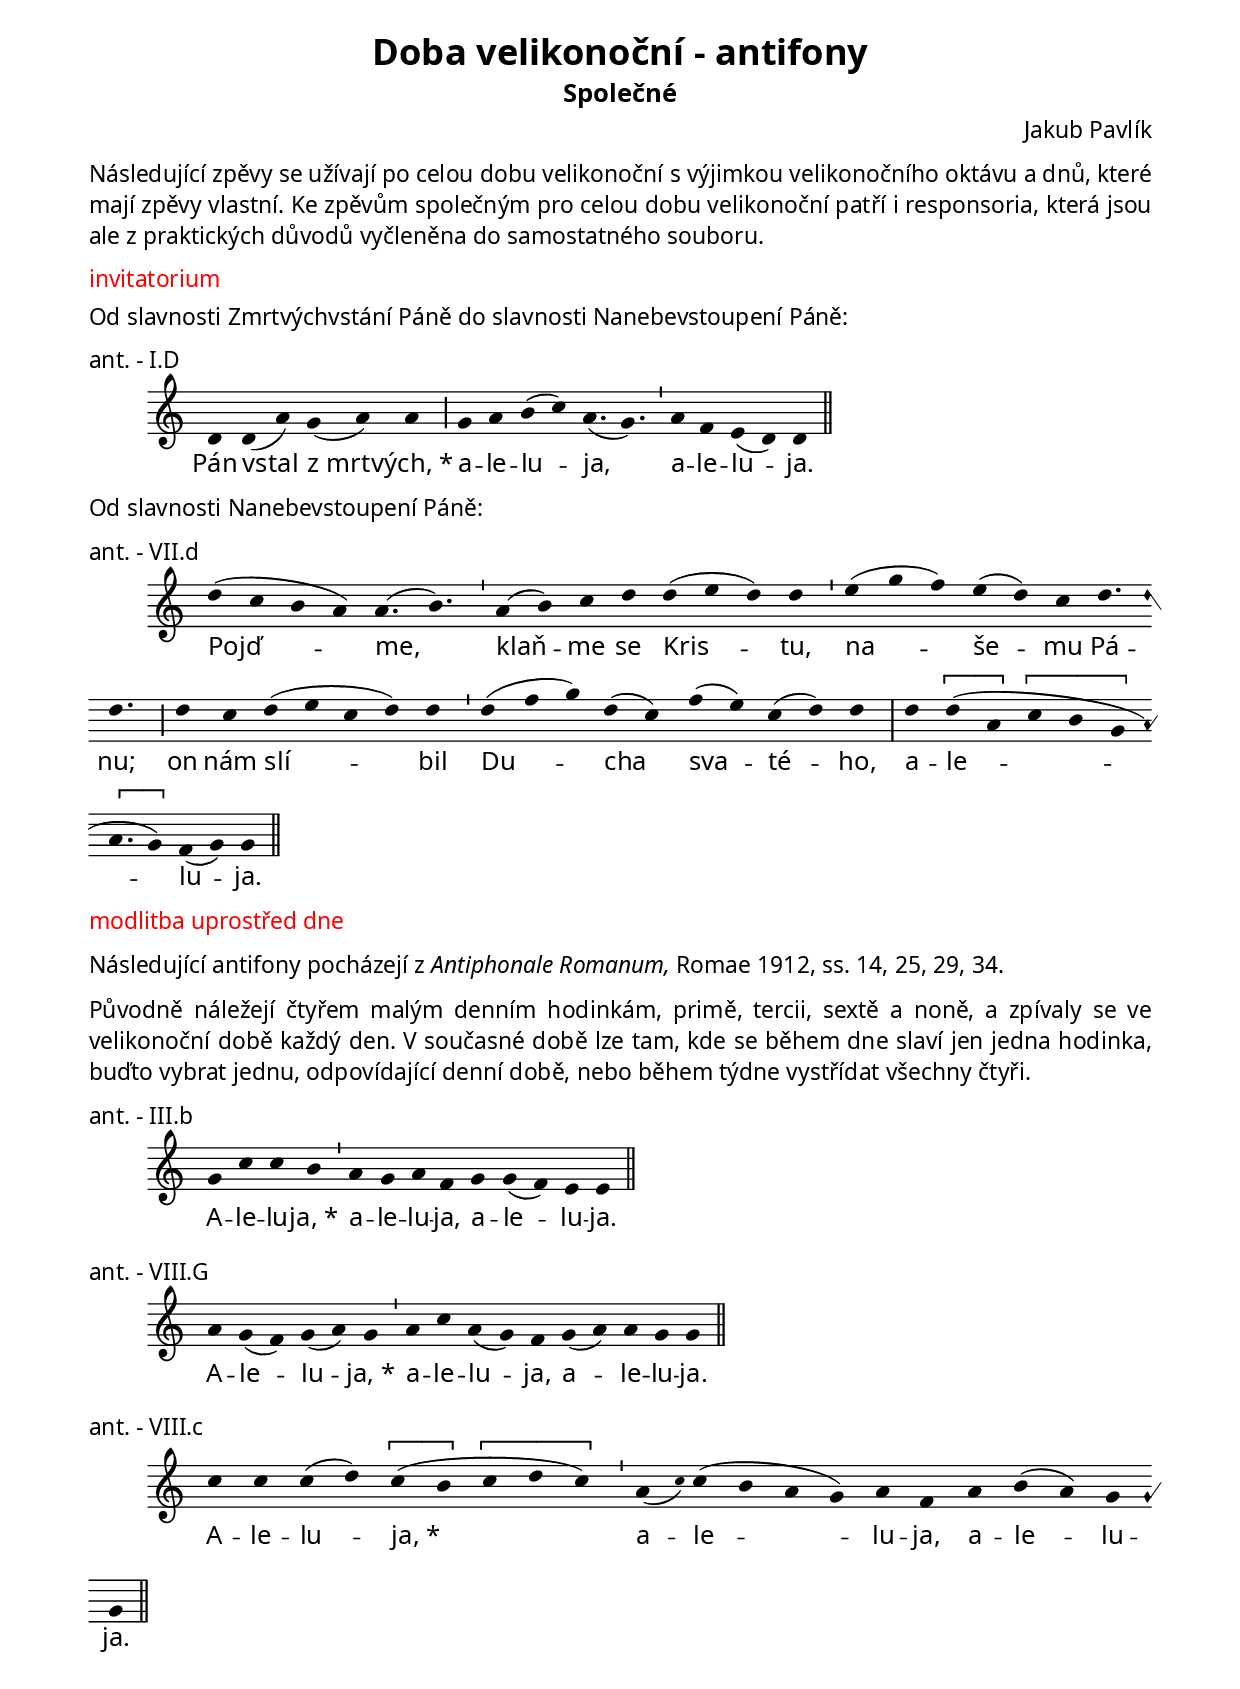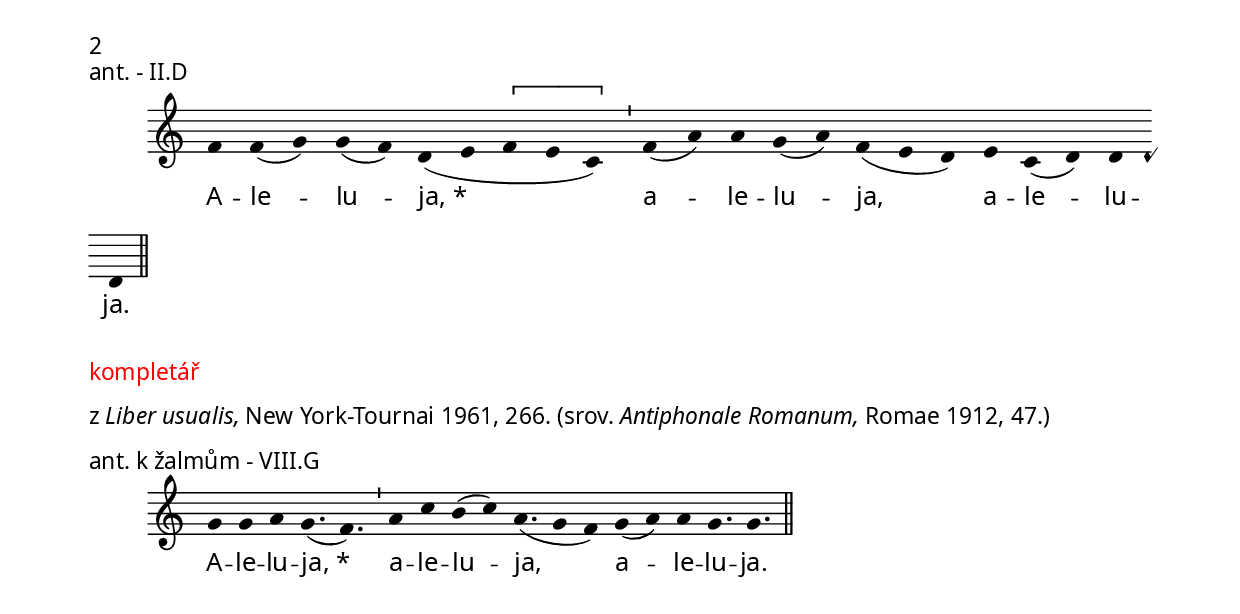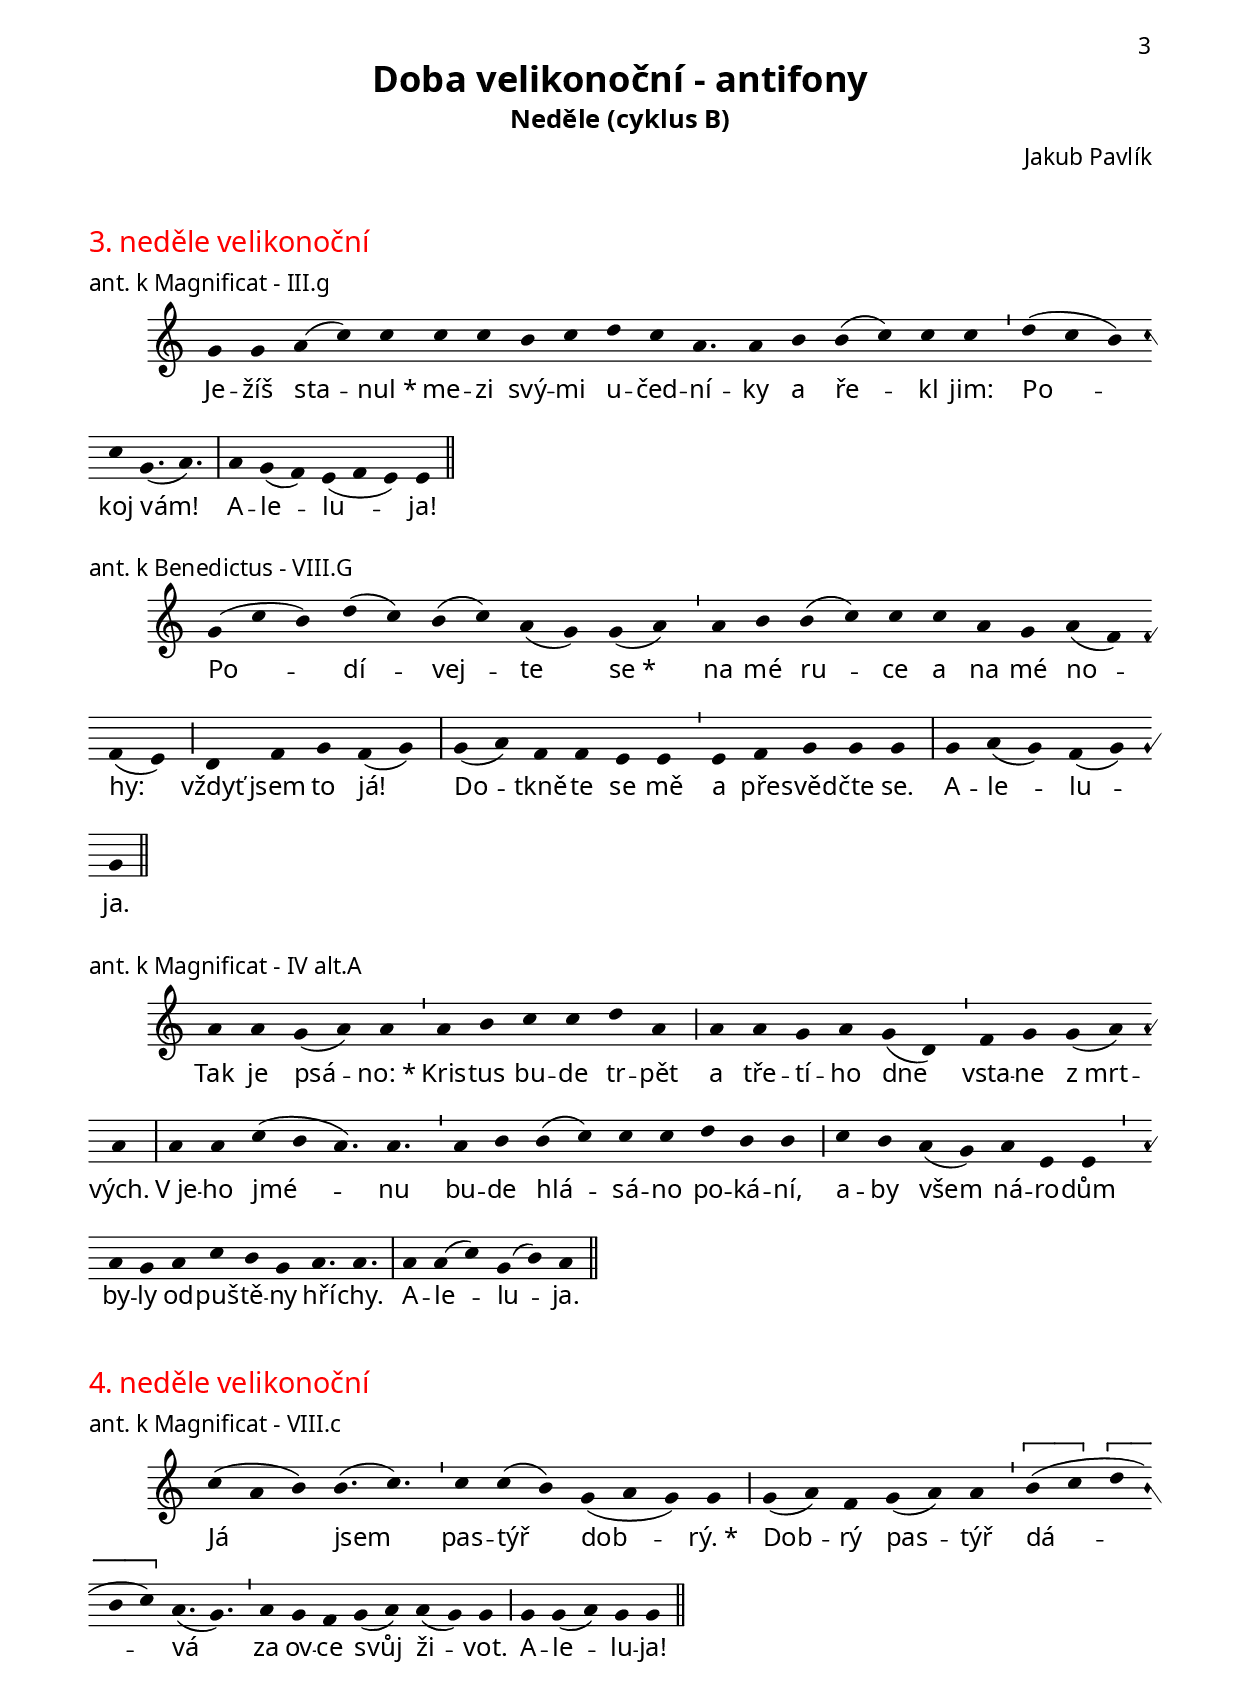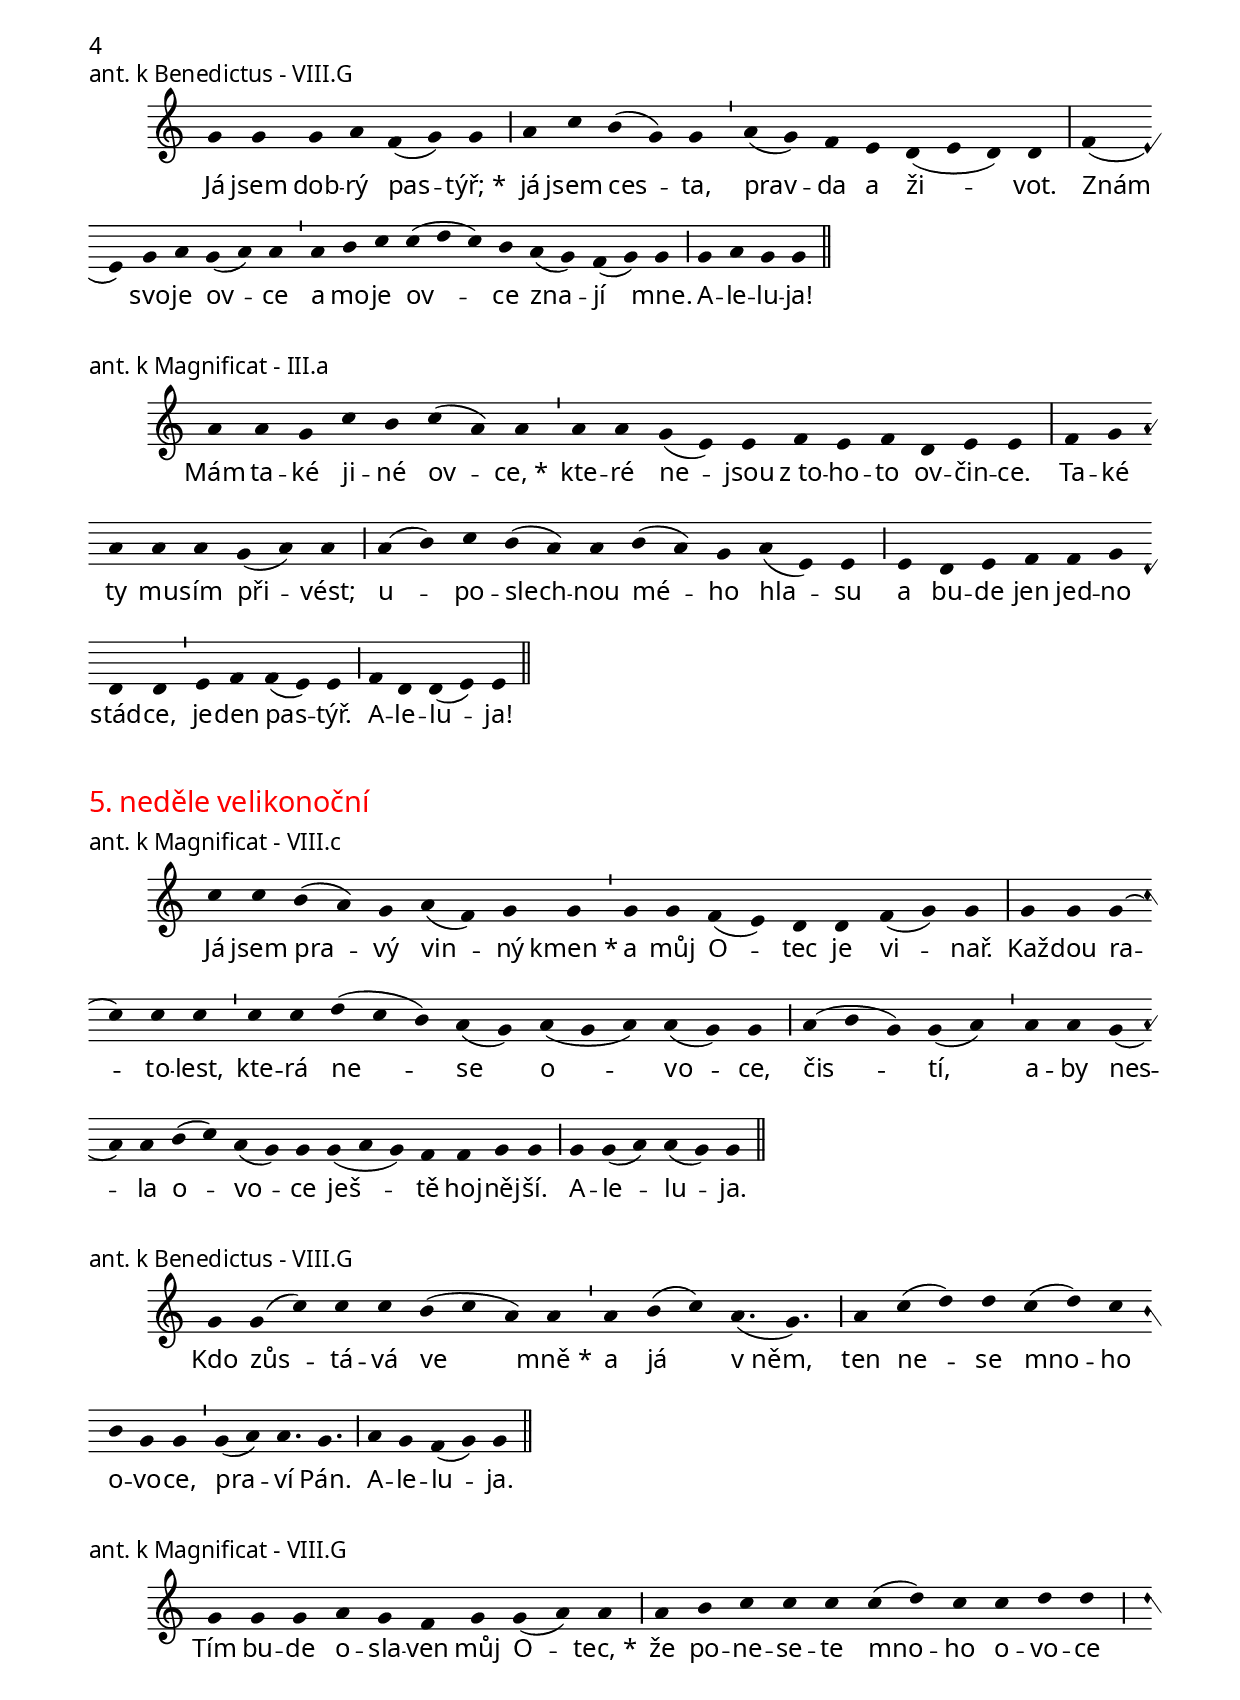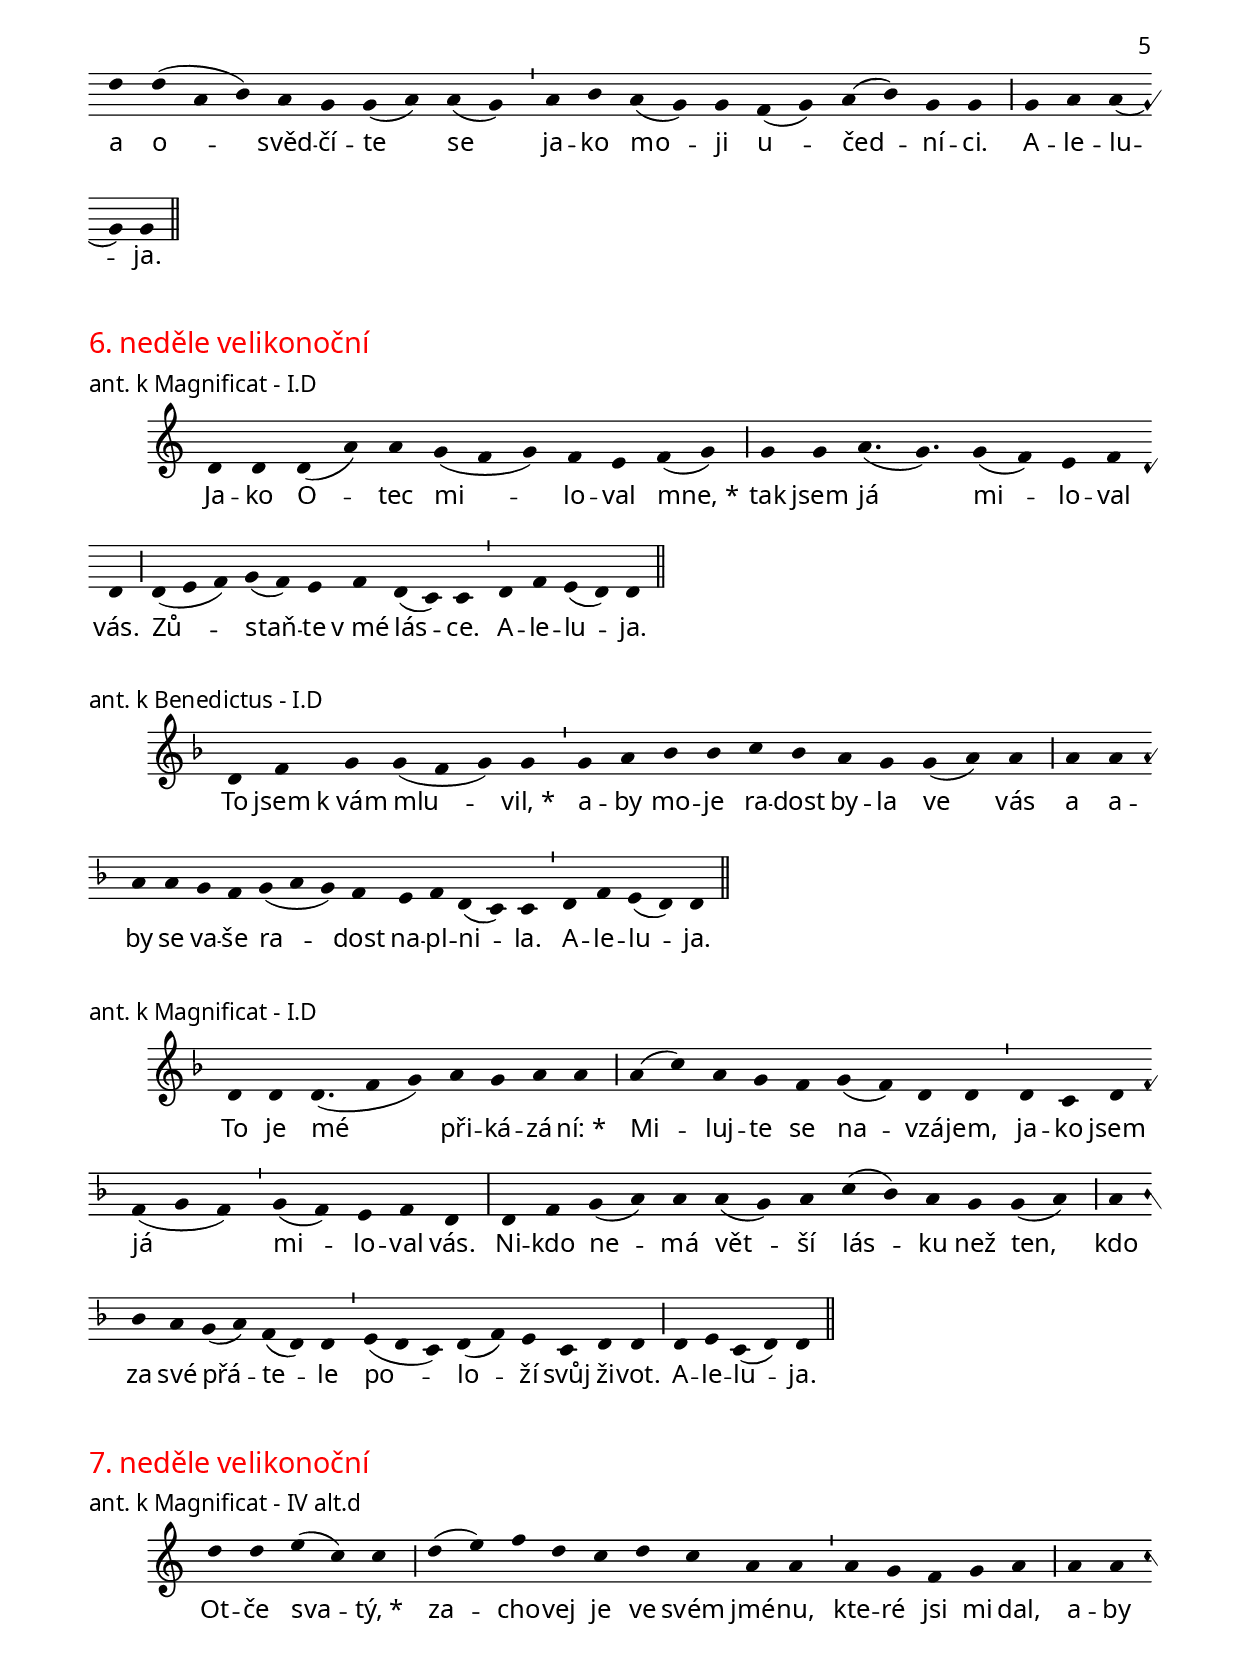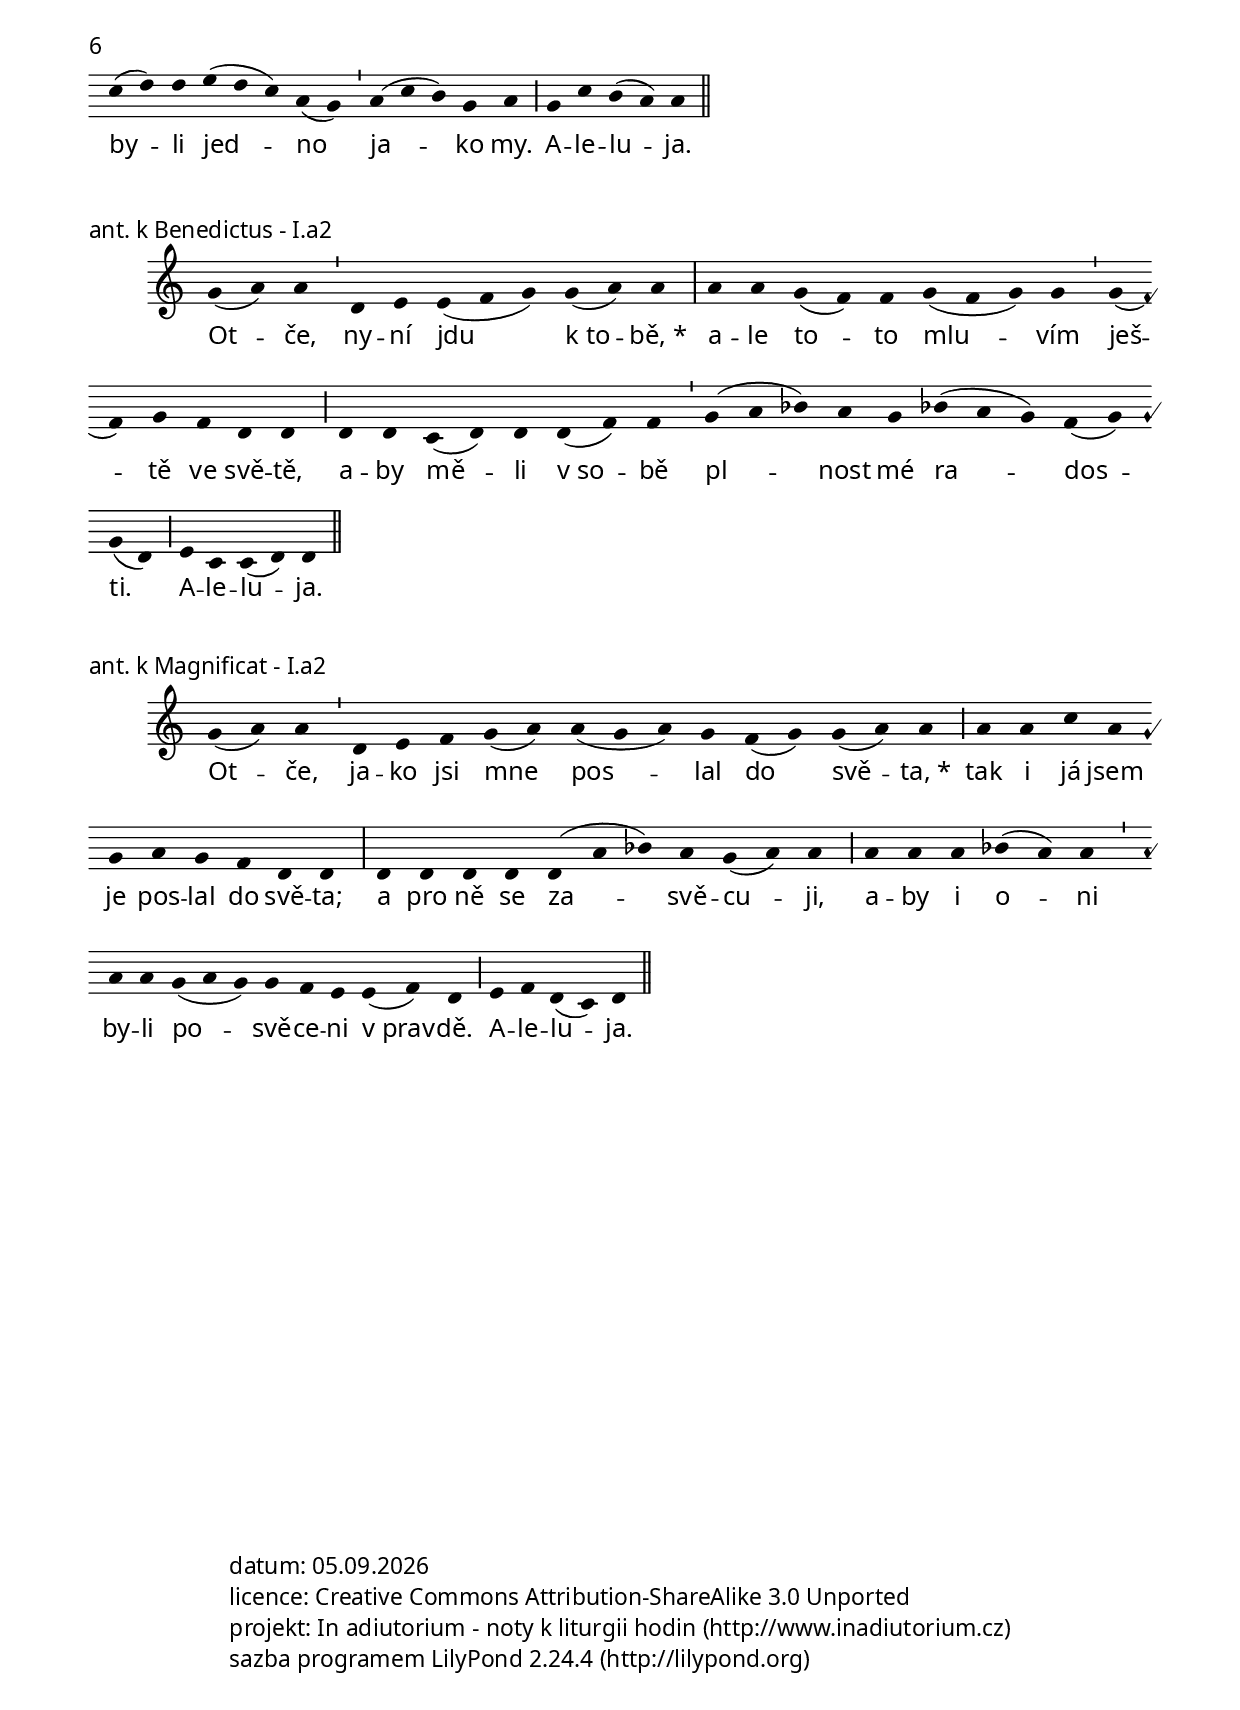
\version "2.14.2"

\header {
  title = "Doba velikonoční - antifony"
  composer = "Jakub Pavlík"
}

\include "spolecne.ly"

\bookpart {
  \header {
    subtitle = "Společné"
  }
  
  \markup\justify {Následující zpěvy se užívají
  po celou dobu velikonoční s výjimkou velikonočního
  oktávu a dnů, které mají zpěvy vlastní.
  Ke zpěvům společným pro celou dobu velikonoční
  patří i responsoria, která jsou ale
  z praktických důvodů vyčleněna do samostatného
  souboru.}
  
  \markup {\nadpisHodinka {"invitatorium"}}
  
  \markup{Od slavnosti Zmrtvýchvstání Páně do slavnosti Nanebevstoupení Páně:}
  
  \score {
    \relative c' {
      \choralniRezim
      d4 d( a') g( a) a \barMaior
      g a b( c) a4.( g) \barMin a4 f e( d) d \barFinalis
    }
    \addlyrics {
      Pán vstal z_mrt -- vých,_*
      a -- le -- lu -- ja, a -- le -- lu -- ja.
    }
    \header {
      quid = "ant."
      modus = "I"
      differentia = "D" 
      psalmus = ""
      id = ""
      piece = \markup {\sestavTitulekBezZalmu}
    }
  }
  
  \markup{Od slavnosti Nanebevstoupení Páně:}
  
  \score {
  \relative c'' {
    \choralniRezim
    d4( c b a) a4.( b) \barMin
    a4( b) c d d( e d) d \barMin e( g f) e( d) c d4. d \barMaior
    d4 c d( e c d) d \barMin d( f g) d( c) f( e) c( d) d \barMax
    d \[ d( a \] \[ c b g \] \[ a4. g4) \] f( g) g \barFinalis 
  }
  \addlyrics {
    Pojď -- me, 
    klaň -- me se Kris -- tu, na -- še -- mu Pá -- nu;
    on nám slí -- bil Du -- cha sva -- té -- ho,
    a -- le -- lu -- ja.
  }
  \header {
    quid = "ant."
    modus = "VII"
    differentia = "d" 
    psalmus = ""
    piece = \markup {\sestavTitulekBezZalmu}
  }
}
  
  \markup\nadpisHodinka {"modlitba uprostřed dne"}
  
  \markup{Následující antifony pocházejí
  z \italic{Antiphonale Romanum,} Romae 1912, ss. 14, 25, 29, 34.}
  
  \markup\justify{Původně náležejí čtyřem malým denním hodinkám,
  primě, tercii, sextě a noně, a zpívaly se ve velikonoční době
  každý den. V současné době lze tam, kde se během dne slaví jen
  jedna hodinka, buďto vybrat jednu, odpovídající denní době,
  nebo během týdne vystřídat všechny čtyři.}
  
  %ar14
  
  \score {
    \relative c'' {
      \choralniRezim
      g4 c c b \barMin
      a g a f
      g g( f) e e \barFinalis
    }
    \addlyrics {
      A -- le -- lu -- ja,_*
      a -- le -- lu -- ja,
      a -- le -- lu -- ja.
    }
    \header {
      quid = "ant."
      modus = "III"
      differentia = "b" 
      psalmus = ""
      id = ""
      piece = \markup {\sestavTitulekBezZalmu}
    }
  }
  
  %ar 25
  \score {
    \relative c'' {
      \choralniRezim
      a4 g( f) g( a) g \barMin
      a c a( g) f 
      g( a) a g g \barFinalis
    }
    \addlyrics {
      A -- le -- lu -- ja,_*
      a -- le -- lu -- ja,
      a -- le -- lu -- ja.
    }
    \header {
      quid = "ant."
      modus = "VIII"
      differentia = "G" 
      psalmus = ""
      id = ""
      piece = \markup {\sestavTitulekBezZalmu}
    }
  }
  
  % ar29
  \score {
    \relative c'' {
      \choralniRezim
      c4 c c( d) \[ c( b \] \[ c d c) \] \barMin
      a( \grace c) c( b a g) a f
      a b( a) g g \barFinalis
    }
    \addlyrics {
      A -- le -- lu -- ja,_*
      a -- le -- lu -- ja,
      a -- le -- lu -- ja.
    }
    \header {
      quid = "ant."
      modus = "VIII"
      differentia = "c" 
      psalmus = ""
      id = ""
      piece = \markup {\sestavTitulekBezZalmu}
    }
  }
  
  % ar 34
  \score {
    \relative c' {
      \choralniRezim
      f4 f( g) g( f) d( e \[ f e c) \] \barMin
      f( a) a g( a) f( e d) e c( d) d d \barFinalis
    }
    \addlyrics {
      A -- le -- lu -- ja,_*
      a -- le -- lu -- ja,
      a -- le -- lu -- ja.
    }
    \header {
      quid = "ant."
      modus = "II"
      differentia = "D" 
      psalmus = ""
      id = ""
      piece = \markup {\sestavTitulekBezZalmu}
    }
  }
  
  \markup\nadpisHodinka {"kompletář"}
  
  \markup{z \italic{Liber usualis,} New York-Tournai 1961, 266. 
          (srov. \italic{Antiphonale Romanum,} Romae 1912, 47.)}
  
  \score {
    \relative c'' {
      \choralniRezim
      g4 g a g4.( f) \barMin
      a4 c b( c) a4.( g4 f)
      g( a) a g4. g \barFinalis
    }
    \addlyrics {
      A -- le -- lu -- ja,_*
      a -- le -- lu -- ja,
      a -- le -- lu -- ja.
    }
    \header {
      quid = "ant. k žalmům"
      modus = "VIII"
      differentia = "G" 
      psalmus = ""
      id = "pasch"
      piece = \markup {\sestavTitulekBezZalmu}
      fons = "Liber usualis, New York-Tournai, 1961, 266."
    }
  }
}

\bookpart {
  \header {
    subtitle = "Neděle (cyklus B)"
  }
  
  \markup {\nadpisDen {3. neděle velikonoční}}
  
  \score {
    \relative c'' {
      \choralniRezim
      g4 g a( c) c c c b c d c a4. a4
      b b( c) c c \barMin
      d( c b) c g4.( a) \barMax
      
      a4 g( f) e( f e) e \barFinalis
    }
    \addlyrics {
      Je -- žíš sta -- nul_* me -- zi svý -- mi u -- čed -- ní -- ky
      a ře -- kl jim:
      Po -- koj vám!
      A -- le -- lu -- ja!
    }
    \header {
      quid = "ant. k Magnificat"
      modus = "III"
      differentia = "g" 
      psalmus = ""
      id = ""
      fons = "zkopírována ze čtvrtka ve vel. oktávu - tam je k Benedictus"
      piece = \markup {\sestavTitulekBezZalmu}
    }
  }
  
  \score {
    \relative c'' {
      \choralniRezim
      g4( c b) d( c) b( c) a( g) g( a) \barMin
      a b b( c) c c a g a( f) f( e) \barMaior
      d f g f( g) \barMax
      g( a) f f e e \barMin
      e f g g g \barMax
      g a( g) f( g) g \barFinalis
    }
    \addlyrics {
      Po -- dí -- vej -- te se_* 
      na mé ru -- ce a na mé no -- hy:
      vždyť jsem to já!
      Do -- tkně -- te se mě 
      a pře -- svěd -- čte se.
      A -- le -- lu -- ja.
    }
    \header {
      quid = "ant. k Benedictus"
      modus = "VIII"
      differentia = "G" 
      psalmus = ""
      id = ""
      fons = "větší část viz čtvrtek ve vel. oktávu, k Magnificat"
      piece = \markup {\sestavTitulekBezZalmu}
    }
  }
  
  \score {
    \relative c'' {
      \choralniRezim
      a4 a g( a) a \barMin
      a b c c d a \barMaior
      a a g a g( d) \barMin f g g( a) a \barMax
      a a c( b a4.) a \barMin a4 b b( c) c c d b b \barMaior
      c b a( g) a e e \barMin a g a c b g a4. a \barMax
      a4 a( c) g( b) a \barFinalis
    }
    \addlyrics {
      Tak je psá -- no:_*
      Kris -- tus bu -- de tr -- pět
      a tře -- tí -- ho dne vsta -- ne z_mrt -- vých.
      V_je -- ho jmé -- nu bu -- de hlá -- sá -- no po -- ká -- ní,
      a -- by všem ná -- ro -- dům by -- ly od -- puš -- tě -- ny hří -- chy.
      A -- le -- lu -- ja.
    }
    \header {
      quid = "ant. k Magnificat"
      modus = "IV alt"
      differentia = "A" 
      psalmus = ""
      id = ""
      piece = \markup {\sestavTitulekBezZalmu}
    }
  }
  
  \markup {\nadpisDen {4. neděle velikonoční}}
  
  \score {
    \relative c'' {
      \choralniRezim
      c4( a b) b4.( c) \barMin c4 c( b) g( a g) g \barMaior
      g( a) f g( a) a \barMin
      \[ b( c \] \[ d b c) \] a4.( g) \barMin 
      a4 g f g( a) a( g) g \barMaior
      g g( a) g g \barFinalis
    }
    \addlyrics {
      Já jsem pas -- týř dob -- rý._*
      Dob -- rý pas -- týř 
      dá -- vá 
      za ov -- ce svůj ži -- vot.
      A -- le -- lu -- ja!
    }
    \header {
      quid = "ant. k Magnificat"
      modus = "VIII"
      differentia = "c" 
      psalmus = ""
      id = ""
      piece = \markup {\sestavTitulekBezZalmu}
    }
  }
  
  \score {
    \relative c'' {
      \choralniRezim
      g4 g g a f( g) g \barMaior
      a c b( g) g \barMin a( g) f e d( e d) d \barMax
      f( e) g a g( a) a \barMin a b c c( d c) b a( g) f( g) g \barMaior
      g a g g \barFinalis
    }
    \addlyrics {
      Já jsem dob -- rý pas -- týř;_*
      já jsem ces -- ta, prav -- da a ži -- vot.
      Znám svo -- je ov -- ce a mo -- je ov -- ce zna -- jí mne.
      A -- le -- lu -- ja!
    }
    \header {
      quid = "ant. k Benedictus"
      modus = "VIII"
      differentia = "G" 
      psalmus = ""
      id = ""
      piece = \markup {\sestavTitulekBezZalmu}
    }
  }
  
  \score {
    \relative c'' {
      \choralniRezim
      a4 a g c b c( a) a \barMin
      a a g( e) e f e f d e e \barMax
      f g a a a g( a) a \barMaior
      a( b) c b( a) a b( a) g a( e) e \barMaior
      e d e f f g d d \barMin e f f( e) e \barMaior
      f d d( e) e \barFinalis
    }
    \addlyrics {
      Mám ta -- ké ji -- né ov -- ce,_*
      kte -- ré ne -- jsou z_to -- ho -- to ov -- čin -- ce.
      Ta -- ké ty mu -- sím při -- vést;
      u -- po -- slech -- nou mé -- ho hla -- su
      a bu -- de jen jed -- no stád -- ce, je -- den pas -- týř.
      A -- le -- lu -- ja!
    }
    \header {
      quid = "ant. k Magnificat"
      modus = "III"
      differentia = "a" 
      psalmus = ""
      id = ""
      piece = \markup {\sestavTitulekBezZalmu}
    }
  }
  
  \markup {\nadpisDen {5. neděle velikonoční}}
  
  \score {
    \relative c'' {
      \choralniRezim
       c4 c b( a) g a( f) g g \barMin g g f( e) d d f( g) g \barMax
       g4 g g( c) c c \barMin c c d( c b) a( g) a( g a) a( g) g \barMaior
       a( b g) g( a) \barMin a a g( a) a b( c) a( g) g g( a g) f f g g \barMaior
       g g( a) a( g) g \barFinalis
    }
    \addlyrics {
      Já jsem pra -- vý vin -- ný kmen_* a můj O -- tec je vi -- nař.
      Kaž -- dou ra -- to -- lest, kte -- rá ne -- se o -- vo -- ce, 
      čis -- tí, a -- by nes -- la o -- vo -- ce ješ -- tě hoj -- něj -- ší.
      A -- le -- lu -- ja.
    }
    \header {
      quid = "ant. k Magnificat"
      modus = "VIII"
      differentia = "c" 
      psalmus = ""
      id = ""
      piece = \markup {\sestavTitulekBezZalmu}
    }
  }
  
  \score {
    \relative c'' {
      \choralniRezim
      g4 g( c) c c b( c a) a \barMin a b( c) a4.( g) \barMaior
      a4 c( d) d c( d) c b g g \barMin g( a) a4. g \barMaior 
      a4 g f( g) g \barFinalis
    }
    \addlyrics {
      Kdo zůs -- tá -- vá ve mně_* a já v_něm,
      ten ne -- se mno -- ho o -- vo -- ce, pra -- ví Pán.
      A -- le -- lu -- ja.
    }
    \header {
      quid = "ant. k Benedictus"
      modus = "VIII"
      differentia = "G" 
      psalmus = ""
      id = ""
      piece = \markup {\sestavTitulekBezZalmu}
    }
  }
  
  \score {
    \relative c'' {
      \choralniRezim
      g4 g g a g f g g( a) a \barMaior
      a b c c c c( d) c c d d \barMaior
      d d( a b) a g g( a) a( g) \barMin a b a( g) g f( g) a( b) g g \barMaior
      g a a( g) g \barFinalis
    }
    \addlyrics {
      Tím bu -- de o -- sla -- ven můj O -- tec,_*
      že po -- ne -- se -- te mno -- ho o -- vo -- ce
      a o -- svěd -- čí -- te se ja -- ko mo -- ji u -- čed -- ní -- ci.
      A -- le -- lu -- ja.
    }
    \header {
      quid = "ant. k Magnificat"
      modus = "VIII"
      differentia = "G" 
      psalmus = ""
      id = ""
      piece = \markup {\sestavTitulekBezZalmu}
    }
  }
  
  \markup {\nadpisDen {6. neděle velikonoční}}
  
  \score {
    \relative c' {
      \choralniRezim
      d4 d d( a') a g( f g) f e f( g) \barMaior
      g g a4.( g) g4( f) e f d \barMaior
      d( e f) g( f) e f d( c) c \barMin d f e( d) d \barFinalis
    }
    \addlyrics {
      Ja -- ko O -- tec mi -- lo -- val mne,_*
      tak jsem já mi -- lo -- val vás.
      Zů -- staň -- te v_mé lás -- ce.
      A -- le -- lu -- ja.
    }
    \header {
      quid = "ant. k Magnificat"
      modus = "I"
      differentia = "D" 
      psalmus = ""
      id = ""
      piece = \markup {\sestavTitulekBezZalmu}
    }
  }
  
  \score {
    \relative c' {
      \choralniRezim
      \key f \major
      d4 f g g( f g) g \barMin
      g a bes bes c bes a g g( a) a \barMaior
      a a a a g f g( a g) f e f d( c) c \barMin d f e( d) d \barFinalis
    }
    \addlyrics {
      To jsem k_vám mlu -- vil,_*
      a -- by mo -- je ra -- dost by -- la ve vás
      a a -- by se va -- še ra -- dost na -- pl -- ni -- la.
      A -- le -- lu -- ja.
    }
    \header {
      quid = "ant. k Benedictus"
      modus = "I"
      differentia = "D" 
      psalmus = ""
      id = ""
      piece = \markup {\sestavTitulekBezZalmu}
    }
  }
  
  \score {
    \relative c' {
      \choralniRezim
      \key f \major
      d4 d d4.( f4 g) a g a a \barMaior
      a( c) a g f g( f) d d \barMin d c d f( g f) \barMin g( f) e f d \barMax
      d f g( a) a a( g) a c( bes) a g g( a) \barMaior
      a bes a g( a) f( d) d \barMin e( d c) d( f) e c d d \barMaior
      d e c( d) d \barFinalis
    }
    \addlyrics {
      To je mé při -- ká -- zá -- ní:_*
      Mi -- luj -- te se na -- vzá -- jem, 
      ja -- ko jsem já mi -- lo -- val vás.
      Ni -- kdo ne -- má vět -- ší lás -- ku než ten,
      kdo za své přá -- te -- le po -- lo -- ží svůj ži -- vot.
      A -- le -- lu -- ja.
    }
    \header {
      quid = "ant. k Magnificat"
      modus = "I"
      differentia = "D" 
      psalmus = ""
      id = ""
      piece = \markup {\sestavTitulekBezZalmu}
    }
  }
  
  \markup {\nadpisDen {7. neděle velikonoční}}
  
  \score {
    \relative c'' {
      \choralniRezim
      d4 d e( c) c \barMaior
      d( e) f d c d c a a \barMin a g f g a \barMaior
      a a c( d) d e( d c) a( g) \barMin a( c b) g a \barMaior
      g c b( a) a \barFinalis
    }
    \addlyrics {
      Ot -- če sva -- tý,_*
      za -- cho -- vej je ve svém jmé -- nu, kte -- ré jsi mi dal,
      a -- by by -- li jed -- no ja -- ko my.
      A -- le -- lu -- ja.
    }
    \header {
      quid = "ant. k Magnificat"
      modus = "IV alt"
      differentia = "d" 
      psalmus = ""
      id = ""
      piece = \markup {\sestavTitulekBezZalmu}
    }
  }
  
  \score {
    \relative c'' {
      \choralniRezim
      g4( a) a \barMin d, e e( f g) g( a) a \barMax
      a a g( f) f g( f g) g \barMin g( f) g f d d \barMaior
      d d c( d) d d( f) f \barMin g( a bes) a g bes( a g) f( g) g( d) \barMaior
      e c c( d) d \barFinalis
    }
    \addlyrics {
      Ot -- če, ny -- ní jdu k_to -- bě,_*
      a -- le to -- to mlu -- vím ješ -- tě ve svě -- tě,
      a -- by mě -- li v_so -- bě pl -- nost mé ra -- dos -- ti.
      A -- le -- lu -- ja.
    }
    \header {
      quid = "ant. k Benedictus"
      modus = "I"
      differentia = "a2" 
      psalmus = ""
      id = ""
      piece = \markup {\sestavTitulekBezZalmu}
    }
  }
  
  \score {
    \relative c'' {
      \choralniRezim
      g4( a) a \barMin d, e f g( a) a( g a) g f( g) g( a) a \barMaior
      a a c a g a g f d d \barMax
      d d d d d( a' bes) a g( a) a \barMaior
      a a a bes( a) a \barMin a a g( a g) g f e e( f) d \barMaior
      e f d( c) d \barFinalis
    }
    \addlyrics {
      Ot -- če, ja -- ko jsi mne pos -- lal do svě -- ta,_*
      tak i já jsem je pos -- lal do svě -- ta;
      a pro ně se za -- svě -- cu -- ji,
      a -- by i o -- ni by -- li po -- svě -- ce -- ni v_prav -- dě.
      A -- le -- lu -- ja.
    }
    \header {
      quid = "ant. k Magnificat"
      modus = "I"
      differentia = "a2" 
      psalmus = ""
      id = ""
      piece = \markup {\sestavTitulekBezZalmu}
    }
  }
}